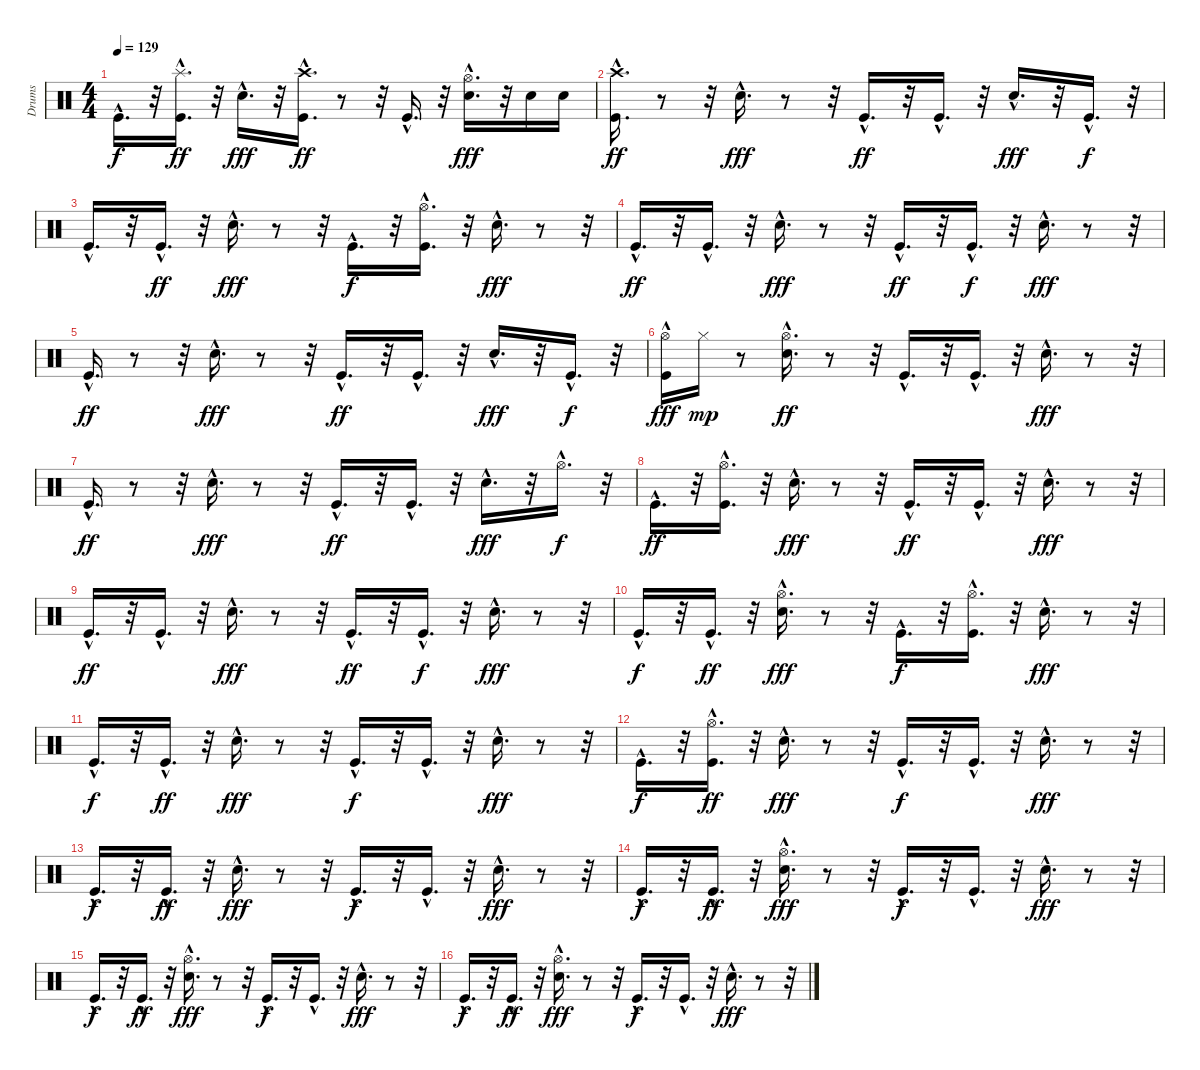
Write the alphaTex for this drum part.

\track ("Drums" "Drums") {instrument percussion}
\staff {score}
\articulation defaults
\ts (4 4)
\tempo 129
\clef neutral
\ks c "Kick (hit)"{hac}.16{d dy f}
r.32 ("Splash (hit)"{hac} "Kick (hit)"{hac}).16{d dy ff} r.32 "Electric Snare (hit)"{hac}.16{d dy fff} r.32 ("Crash high (hit)"{hac} "Kick (hit)"{hac}).16{d dy ff} r.8 r.32 "Kick (hit)"{hac}.16{d} r.32 ("Electric Snare (hit)"{hac} "Hi-Hat (open)"{hac}).16{d dy fff} r.32 "Electric Snare (hit)".16 "Electric Snare (hit)".16 |
("Crash high (hit)"{hac} "Kick (hit)"{hac}).16{d dy ff} r.8 r.32 "Electric Snare (hit)"{hac}.16{d dy fff} r.8 r.32 "Kick (hit)"{hac}.16{d dy ff} r.32 "Kick (hit)"{hac}.16{d} r.32 "Electric Snare (hit)"{hac}.16{d dy fff} r.32 "Kick (hit)"{hac}.16{d dy f} r.32 |
"Kick (hit)"{hac}.16{d} r.32 "Kick (hit)"{hac}.16{d dy ff} r.32 "Electric Snare (hit)"{hac}.16{d dy fff} r.8 r.32 "Kick (hit)"{hac}.16{d dy f} r.32 ("Kick (hit)"{hac} "Hi-Hat (open)"{hac}).16{d} r.32 "Electric Snare (hit)"{hac}.16{d dy fff} r.8 r.32 |
"Kick (hit)"{hac}.16{d dy ff} r.32 "Kick (hit)"{hac}.16{d} r.32 "Electric Snare (hit)"{hac}.16{d dy fff} r.8 r.32 "Kick (hit)"{hac}.16{d dy ff} r.32 "Kick (hit)"{hac}.16{d dy f} r.32 "Electric Snare (hit)"{hac}.16{d dy fff} r.8 r.32 |
"Kick (hit)"{hac}.16{d dy ff} r.8 r.32 "Electric Snare (hit)"{hac}.16{d dy fff} r.8 r.32 "Kick (hit)"{hac}.16{d dy ff} r.32 "Kick (hit)"{hac}.16{d} r.32 "Electric Snare (hit)"{hac}.16{d dy fff} r.32 "Kick (hit)"{hac}.16{d dy f} r.32 |
("Kick (hit)"{hac} "Hi-Hat (open)"{hac}).16{dy fff} "Hi-Hat (closed)".16{dy mp} r.8 ("Electric Snare (hit)"{hac} "Hi-Hat (open)"{hac}).16{d dy ff} r.8 r.32 "Kick (hit)"{hac}.16{d} r.32 "Kick (hit)"{hac}.16{d} r.32 "Electric Snare (hit)"{hac}.16{d dy fff} r.8 r.32 |
"Kick (hit)"{hac}.16{d dy ff} r.8 r.32 "Electric Snare (hit)"{hac}.16{d dy fff} r.8 r.32 "Kick (hit)"{hac}.16{d dy ff} r.32 "Kick (hit)"{hac}.16{d} r.32 "Electric Snare (hit)"{hac}.16{d dy fff} r.32 "Hi-Hat (open)"{hac}.16{d dy f} r.32 |
"Kick (hit)"{hac}.16{d dy ff} r.32 ("Kick (hit)"{hac} "Hi-Hat (open)"{hac}).16{d} r.32 "Electric Snare (hit)"{hac}.16{d dy fff} r.8 r.32 "Kick (hit)"{hac}.16{d dy ff} r.32 "Kick (hit)"{hac}.16{d} r.32 "Electric Snare (hit)"{hac}.16{d dy fff} r.8 r.32 |
"Kick (hit)"{hac}.16{d dy ff} r.32 "Kick (hit)"{hac}.16{d} r.32 "Electric Snare (hit)"{hac}.16{d dy fff} r.8 r.32 "Kick (hit)"{hac}.16{d dy ff} r.32 "Kick (hit)"{hac}.16{d dy f} r.32 "Electric Snare (hit)"{hac}.16{d dy fff} r.8 r.32 |
"Kick (hit)"{hac}.16{d dy f} r.32 "Kick (hit)"{hac}.16{d dy ff} r.32 ("Electric Snare (hit)"{hac} "Hi-Hat (open)"{hac}).16{d dy fff} r.8 r.32 "Kick (hit)"{hac}.16{d dy f} r.32 ("Kick (hit)"{hac} "Hi-Hat (open)"{hac}).16{d} r.32 "Electric Snare (hit)"{hac}.16{d dy fff} r.8 r.32 |
"Kick (hit)"{hac}.16{d dy f} r.32 "Kick (hit)"{hac}.16{d dy ff} r.32 "Electric Snare (hit)"{hac}.16{d dy fff} r.8 r.32 "Kick (hit)"{hac}.16{d dy f} r.32 "Kick (hit)"{hac}.16{d} r.32 "Electric Snare (hit)"{hac}.16{d dy fff} r.8 r.32 |
"Kick (hit)"{hac}.16{d dy f} r.32 ("Kick (hit)"{hac} "Hi-Hat (open)"{hac}).16{d dy ff} r.32 "Electric Snare (hit)"{hac}.16{d dy fff} r.8 r.32 "Kick (hit)"{hac}.16{d dy f} r.32 "Kick (hit)"{hac}.16{d} r.32 "Electric Snare (hit)"{hac}.16{d dy fff} r.8 r.32 |
"Kick (hit)"{hac}.16{d dy f} r.32 "Kick (hit)"{hac}.16{d dy ff} r.32 "Electric Snare (hit)"{hac}.16{d dy fff} r.8 r.32 "Kick (hit)"{hac}.16{d dy f} r.32 "Kick (hit)"{hac}.16{d} r.32 "Electric Snare (hit)"{hac}.16{d dy fff} r.8 r.32 |
"Kick (hit)"{hac}.16{d dy f} r.32 "Kick (hit)"{hac}.16{d dy ff} r.32 ("Electric Snare (hit)"{hac} "Hi-Hat (open)"{hac}).16{d dy fff} r.8 r.32 "Kick (hit)"{hac}.16{d dy f} r.32 "Kick (hit)"{hac}.16{d} r.32 "Electric Snare (hit)"{hac}.16{d dy fff} r.8 r.32 |
"Kick (hit)"{hac}.16{d dy f} r.32 "Kick (hit)"{hac}.16{d dy ff} r.32 ("Electric Snare (hit)"{hac} "Hi-Hat (open)"{hac}).16{d dy fff} r.8 r.32 "Kick (hit)"{hac}.16{d dy f} r.32 "Kick (hit)"{hac}.16{d} r.32 "Electric Snare (hit)"{hac}.16{d dy fff} r.8 r.32 |
"Kick (hit)"{hac}.16{d dy f} r.32 "Kick (hit)"{hac}.16{d dy ff} r.32 ("Electric Snare (hit)"{hac} "Hi-Hat (open)"{hac}).16{d dy fff} r.8 r.32 "Kick (hit)"{hac}.16{d dy f} r.32 "Kick (hit)"{hac}.16{d} r.32 "Electric Snare (hit)"{hac}.16{d dy fff} r.8 r.32
